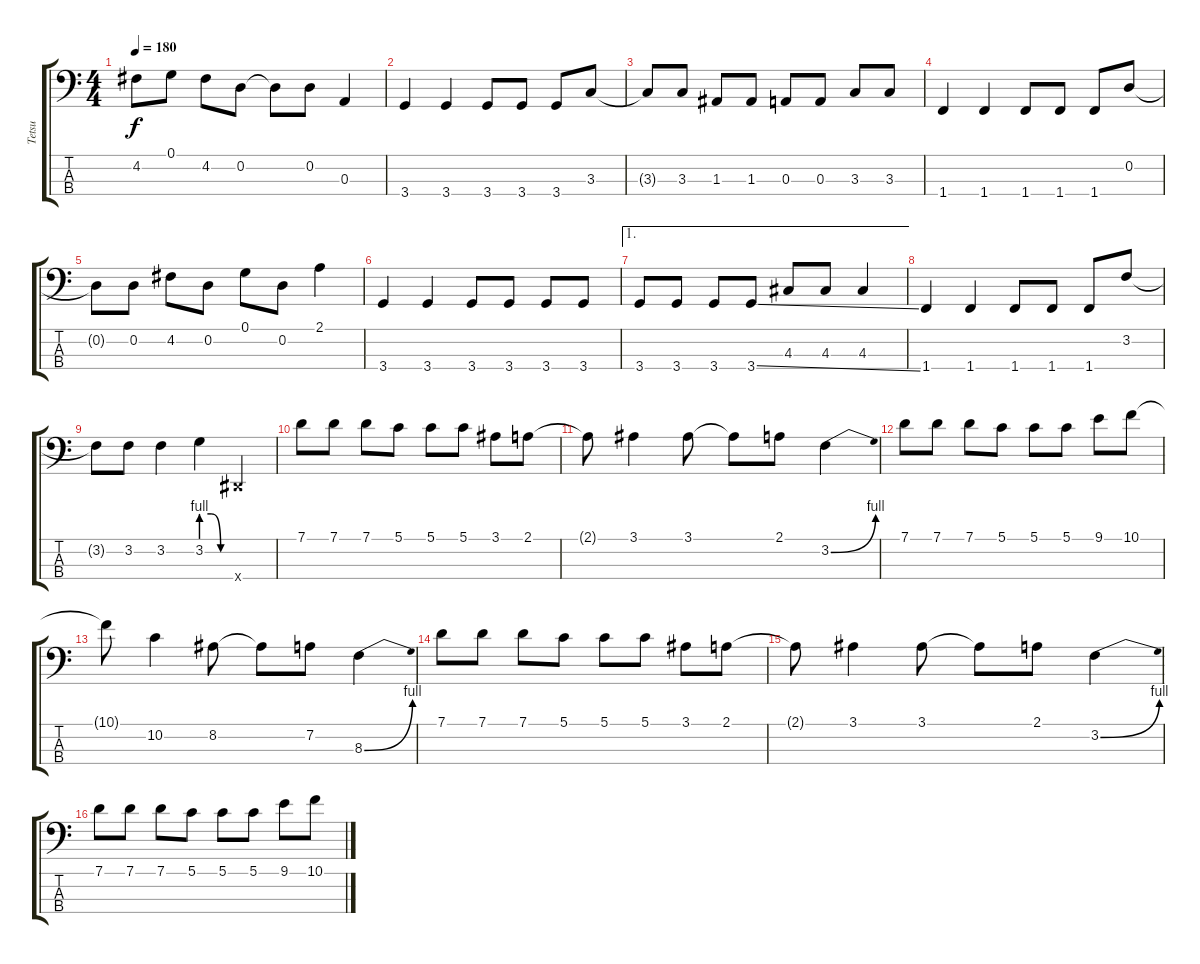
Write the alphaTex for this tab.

\track ("Tetsu" "Tetsu") {instrument electricbasspick}
\staff {score tabs}
\tuning (G2 D2 A1 E1) {hide}
\ts (4 4)
\tempo 180
\clef f4
\ks c
4.2.8{dy f} 0.1.8 4.2.8 0.2.8 0.2{t}.8 0.2.8 0.3.4 |
3.4.4 3.4.4 3.4.8 3.4.8 3.4.8 3.3.8 |
3.3{t}.8 3.3.8 1.3.8 1.3.8 0.3.8 0.3.8 3.3.8 3.3.8 |
1.4.4 1.4.4 1.4.8 1.4.8 1.4.8 0.2.8 |
0.2{t}.8 0.2.8 4.2.8 0.2.8 0.1.8 0.2.8 2.1.4 |
3.4.4 3.4.4 3.4.8 3.4.8 3.4.8 3.4.8 |
\ae 1
3.4.8 3.4.8 3.4.8 3.4{ss}.8 4.3.8 4.3.8 4.3.4 |
1.4.4 1.4.4 1.4.8 1.4.8 1.4.8 3.2.8 |
3.2{t}.8 3.2.8 3.2.4 3.2{be (custom 0 4 20 4 40 0 60 0)}.4 -1.4{x}.4 |
7.1.8 7.1.8 7.1.8 5.1.8 5.1.8 5.1.8 3.1.8 2.1.8 |
2.1{t}.8 3.1.4 3.1.8 3.1{t}.8 2.1.8 3.2{be (bend 0 0 60 4)}.4 |
7.1.8 7.1.8 7.1.8 5.1.8 5.1.8 5.1.8 9.1.8 10.1.8 |
10.1{t}.8 10.2.4 8.2.8 8.2{t}.8 7.2.8 8.3{be (bend 0 0 60 4)}.4 |
7.1.8 7.1.8 7.1.8 5.1.8 5.1.8 5.1.8 3.1.8 2.1.8 |
2.1{t}.8 3.1.4 3.1.8 3.1{t}.8 2.1.8 3.2{be (bend 0 0 60 4)}.4 |
7.1.8 7.1.8 7.1.8 5.1.8 5.1.8 5.1.8 9.1.8 10.1.8
